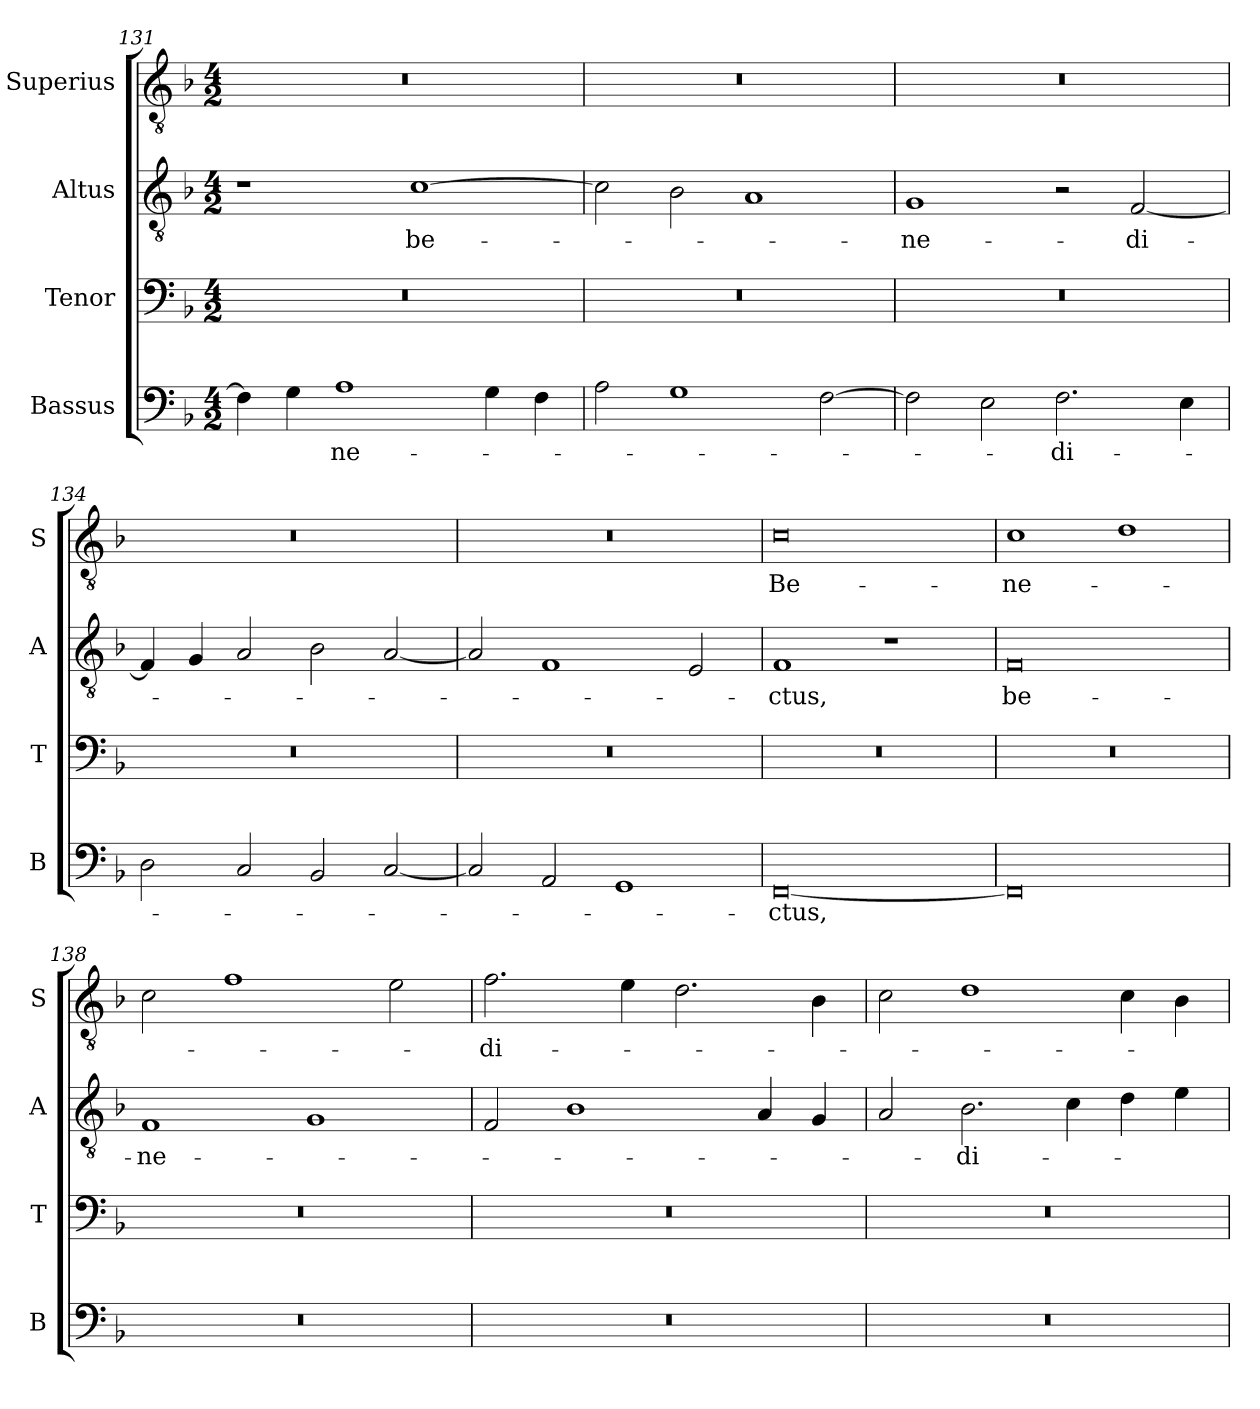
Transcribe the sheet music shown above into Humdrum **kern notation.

**kern	**text	**kern	**kern	**text	**kern	**text
*part4	*part4	*part3	*part2	*part2	*part1	*part1
*staff4	*staff4	*staff3	*staff2	*staff2	*staff1	*staff1
*I"Bassus	*	*I"Tenor	*I"Altus	*	*I"Superius	*
*I'B	*	*I'T	*I'A	*	*I'S	*
*clefF4	*	*clefF4	*clefGv2	*	*clefGv2	*
*k[b-]	*	*k[b-]	*k[b-]	*	*k[b-]	*
*M4/2	*	*M4/2	*M4/2	*	*M4/2	*
=131	=131	=131	=131	=131	=131	=131
4F]	.	0r	1r	.	0r	.
4G	.	.	.	.	.	.
!	!LO:LY:i	!	!	!	!	!
1A	-ne-	.	.	.	.	.
!	!	!	!	!LO:LY:i	!	!
.	.	.	[1c	be-	.	.
4G	.	.	.	.	.	.
4F	.	.	.	.	.	.
=132	=132	=132	=132	=132	=132	=132
2A	.	0r	2c]	.	0r	.
1G	.	.	2B-	.	.	.
.	.	.	1A	.	.	.
[2F	.	.	.	.	.	.
=133	=133	=133	=133	=133	=133	=133
!	!	!	!	!LO:LY:i	!	!
2F]	.	0r	1G	-ne-	0r	.
2E	.	.	.	.	.	.
2.F	-di-	.	2r	.	.	.
.	.	.	[2F	-di-	.	.
4E	.	.	.	.	.	.
=134	=134	=134	=134	=134	=134	=134
2D	.	0r	4F]	.	0r	.
.	.	.	4G	.	.	.
2C	.	.	2A	.	.	.
2BB-	.	.	2B-	.	.	.
[2C	.	.	[2A	.	.	.
=135	=135	=135	=135	=135	=135	=135
2C]	.	0r	2A]	.	0r	.
2AA	.	.	1F	.	.	.
1GG	.	.	.	.	.	.
.	.	.	2E	.	.	.
=136	=136	=136	=136	=136	=136	=136
[0FF	-ctus,	0r	1F	-ctus,	0c	Be-
.	.	.	1r	.	.	.
=137	=137	=137	=137	=137	=137	=137
!	!	!	!	!LO:LY:i	!	!
0FF]	.	0r	0F	be-	1c	-ne-
.	.	.	.	.	1d	.
=138	=138	=138	=138	=138	=138	=138
!	!	!	!	!LO:LY:i	!	!
0r	.	0r	1F	-ne-	2c	.
.	.	.	.	.	1f	.
.	.	.	1G	.	.	.
.	.	.	.	.	2e	.
=139	=139	=139	=139	=139	=139	=139
!	!	!	!	!	!	!LO:LY:i
0r	.	0r	2F	.	2.f	-di-
.	.	.	1B-	.	.	.
.	.	.	.	.	4e	.
.	.	.	.	.	2.d	.
.	.	.	4A	.	.	.
.	.	.	4G	.	4B-	.
=140	=140	=140	=140	=140	=140	=140
0r	.	0r	2A	.	2c	.
!	!	!	!	!LO:LY:i	!	!
.	.	.	2.B-	-di-	1d	.
.	.	.	4c	.	.	.
.	.	.	4d	.	4c	.
.	.	.	4e	.	4B-	.
=	=	=	=	=	=	=
*-	*-	*-	*-	*-	*-	*-
